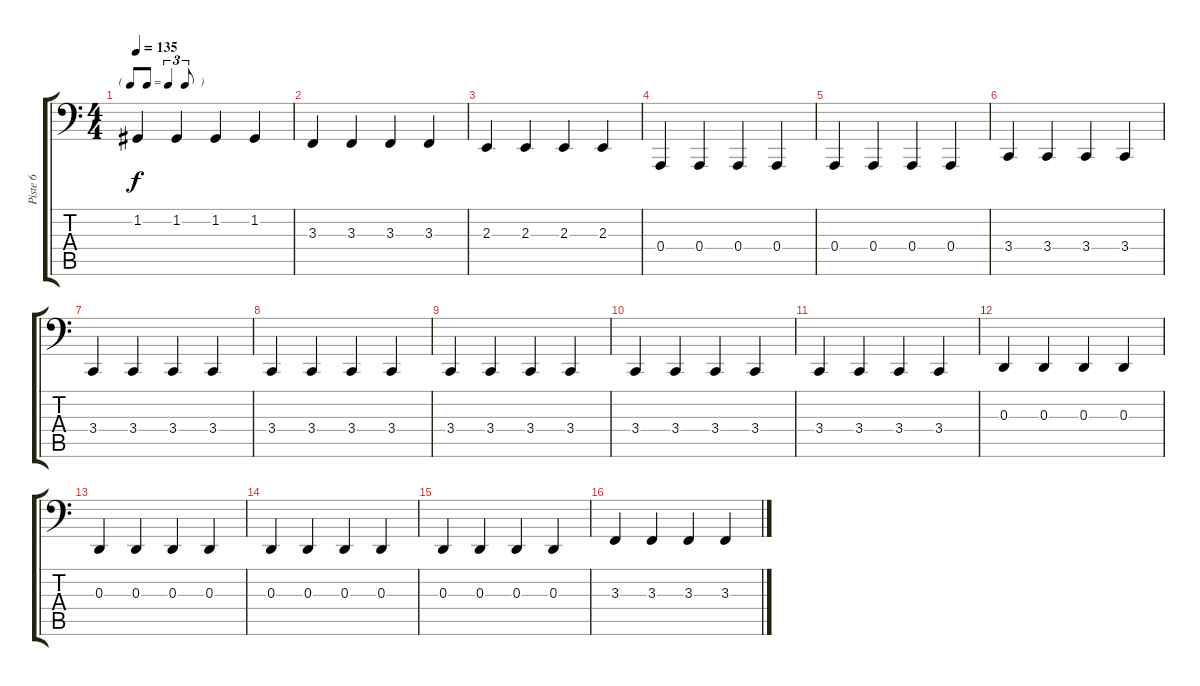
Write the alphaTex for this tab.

\track ("Piste 6" "Piste 6") {instrument brightacousticpiano}
\staff {score tabs}
\tuning (C3 G2 D2 A1 E1 B0) {hide}
\ts (4 4)
\tf triplet8th
\tempo 135
\clef f4
\ks c
1.2.4{dy f} 1.2.4 1.2.4 1.2.4 |
3.3.4 3.3.4 3.3.4 3.3.4 |
2.3.4 2.3.4 2.3.4 2.3.4 |
0.4.4 0.4.4 0.4.4 0.4.4 |
0.4.4 0.4.4 0.4.4 0.4.4 |
3.4.4 3.4.4 3.4.4 3.4.4 |
3.4.4 3.4.4 3.4.4 3.4.4 |
3.4.4 3.4.4 3.4.4 3.4.4 |
3.4.4 3.4.4 3.4.4 3.4.4 |
3.4.4 3.4.4 3.4.4 3.4.4 |
3.4.4 3.4.4 3.4.4 3.4.4 |
0.3.4 0.3.4 0.3.4 0.3.4 |
0.3.4 0.3.4 0.3.4 0.3.4 |
0.3.4 0.3.4 0.3.4 0.3.4 |
0.3.4 0.3.4 0.3.4 0.3.4 |
3.3.4 3.3.4 3.3.4 3.3.4
